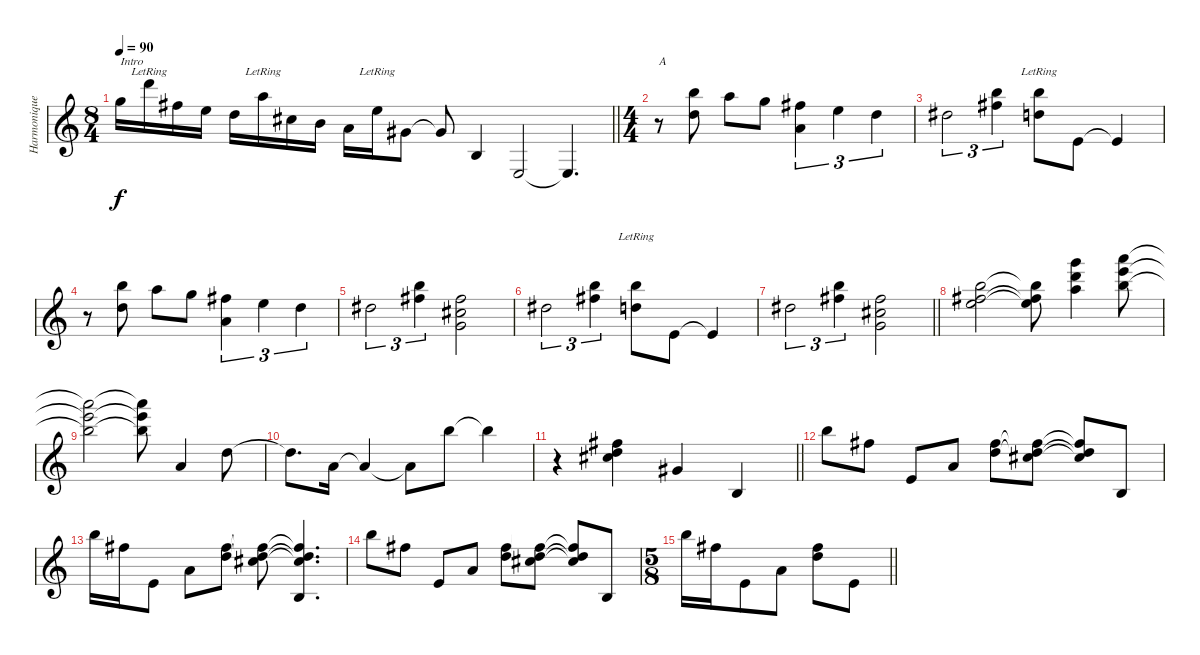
\track ("Harmoniques" "Harmonique") {instrument electricbassfinger}
\staff {score}
\tuning (E4 B3 G3 D3 A2 E2 B1) {hide}
\ts (8 4)
\tempo 90
\clef g2
\barLineRight lightlight
\ks c
3.1.16{txt "Intro" dy f instrument electricbassfinger} 10.1{lr}.16 2.1.16 0.1.16 3.2.16 5.1{lr}.16 2.2.16 0.2.16 2.3.16 0.1{lr}.16 1.3.8 1.3{t}.8 2.5.4 0.6.2 0.6{t}.4{d} |
\ts (4 4)
r.8{txt "A"} (7.1 3.2).8 5.1.8 3.1.8 (2.1 2.3).4{tu (3 2)} 0.1.4{tu (3 2)} 3.2.4{tu (3 2)} |
4.2.2{tu (3 2)} (2.1 12.2).4{tu (3 2)} (7.1{lr} 3.2{lr}).8 12.6.8 12.6{t}.4 |
r.8 (7.1 3.2).8 5.1.8 3.1.8 (2.1 2.3).4{tu (3 2)} 0.1.4{tu (3 2)} 3.2.4{tu (3 2)} |
4.2.2{tu (3 2)} (2.1 12.2).4{tu (3 2)} (2.2 11.3 5.4).2 |
4.2.2{tu (3 2)} (2.1 12.2).4{tu (3 2)} (7.1{lr} 3.2).8 12.6.8 12.6{t}.4 |
\barLineRight lightlight
4.2.2{tu (3 2)} (2.1 12.2).4{tu (3 2)} (2.2 11.3 5.4).2 |
(0.1 7.2 16.3).2 (0.1{t} 7.2{t} 16.3{t}).8 (5.1 15.2 24.3).4 (7.1 17.2 26.3).8 |
(7.1{t} 17.2{t} 26.3{t}).2 (7.1{t} 17.2{t} 26.3{t}).8 2.3.4 3.2.8 |
3.2{t}.8{d} 2.3.16 2.3{t}.4 2.3{t}.8 7.1.8 7.1{t}.4 |
\barLineRight lightlight
r.4 (2.1 2.2 7.3).4 1.3.4 2.5.4 |
7.1.8 2.1.8 2.4.8 2.3.8 (2.1 3.2).8 (2.1{t} 3.2{t} 6.3).8 (2.1{t} 3.2{t} 6.3{t}).8 2.5.8 |
7.1.16 2.1.16 2.4.8 2.3.8 (2.1 3.2).8 (2.1{t} 3.2{t} 6.3).8 (2.1{t} 3.2{t} 6.3{t} 2.5).4{d} |
7.1.8 2.1.8 2.4.8 2.3.8 (2.1 3.2).8 (2.1{t} 3.2{t} 6.3).8 (2.1{t} 3.2{t} 6.3{t}).8 2.5.8 |
\ts (5 8)
\barLineRight lightlight
7.1.16 2.1.16 2.4.8 2.3.8 (2.1 3.2).8 2.4.8
